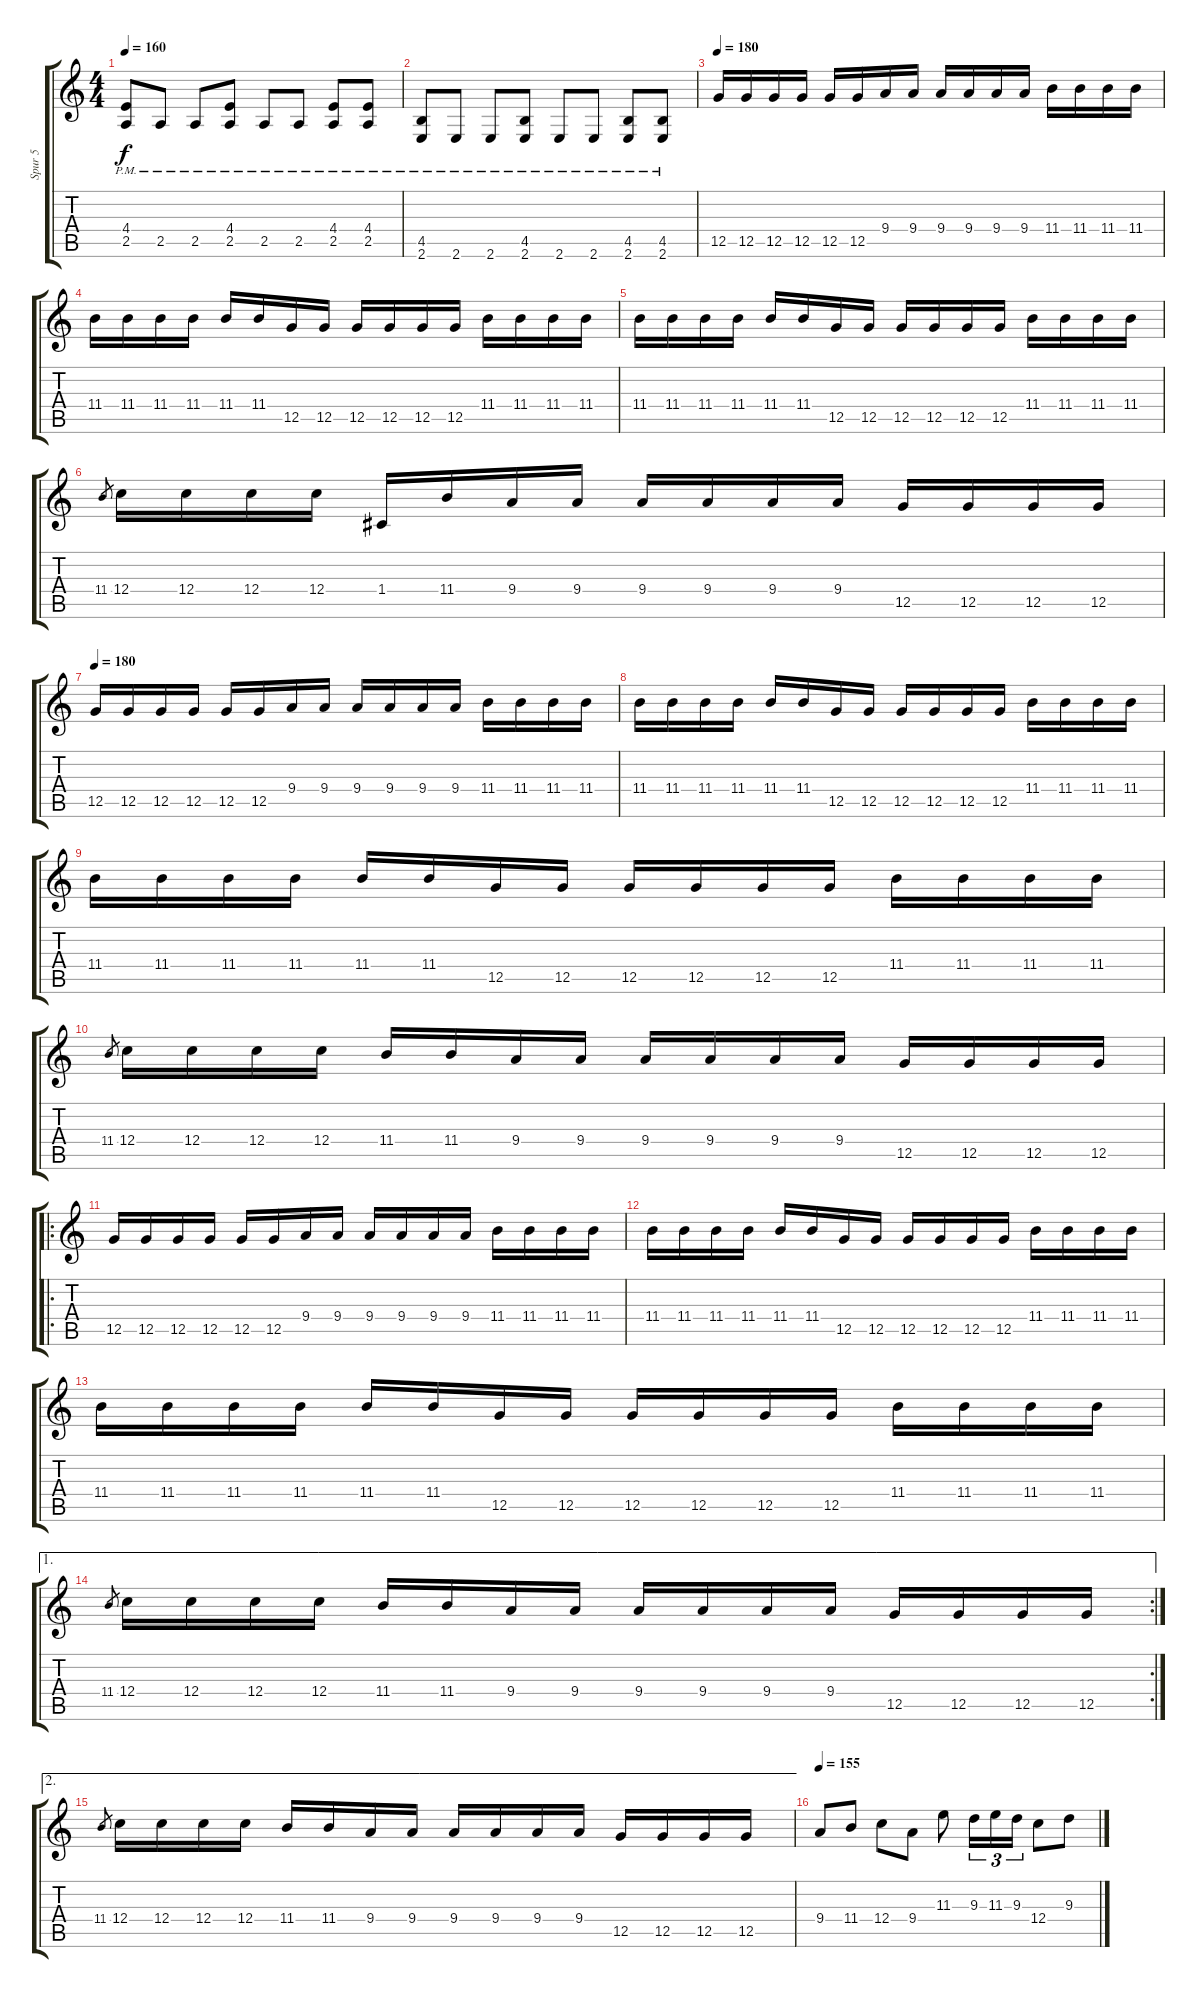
\track ("Spur 5" "Spur 5") {instrument distortionguitar}
\staff {score tabs}
\tuning (D4 A3 F3 C3 G2 D2) {hide}
\ts (4 4)
\tempo 160
\clef g2
\ks c
(4.4{pm} 2.5{pm}).8{dy f} 2.5{pm}.8 2.5{pm}.8 (4.4{pm} 2.5{pm}).8 2.5{pm}.8 2.5{pm}.8 (4.4{pm} 2.5{pm}).8 (4.4{pm} 2.5{pm}).8 |
(4.5{pm} 2.6{pm}).8 2.6{pm}.8 2.6{pm}.8 (4.5{pm} 2.6{pm}).8 2.6{pm}.8 2.6{pm}.8 (4.5{pm} 2.6{pm}).8 (4.5{pm} 2.6{pm}).8 |
\tempo 180
12.5.16 12.5.16 12.5.16 12.5.16 12.5.16 12.5.16 9.4.16 9.4.16 9.4.16 9.4.16 9.4.16 9.4.16 11.4.16 11.4.16 11.4.16 11.4.16 |
11.4.16 11.4.16 11.4.16 11.4.16 11.4.16 11.4.16 12.5.16 12.5.16 12.5.16 12.5.16 12.5.16 12.5.16 11.4.16 11.4.16 11.4.16 11.4.16 |
11.4.16 11.4.16 11.4.16 11.4.16 11.4.16 11.4.16 12.5.16 12.5.16 12.5.16 12.5.16 12.5.16 12.5.16 11.4.16 11.4.16 11.4.16 11.4.16 |
11.4.8{gr} 12.4.16 12.4.16 12.4.16 12.4.16 1.4.16 11.4.16 9.4.16 9.4.16 9.4.16 9.4.16 9.4.16 9.4.16 12.5.16 12.5.16 12.5.16 12.5.16 |
\tempo 180
12.5.16 12.5.16 12.5.16 12.5.16 12.5.16 12.5.16 9.4.16 9.4.16 9.4.16 9.4.16 9.4.16 9.4.16 11.4.16 11.4.16 11.4.16 11.4.16 |
11.4.16 11.4.16 11.4.16 11.4.16 11.4.16 11.4.16 12.5.16 12.5.16 12.5.16 12.5.16 12.5.16 12.5.16 11.4.16 11.4.16 11.4.16 11.4.16 |
11.4.16 11.4.16 11.4.16 11.4.16 11.4.16 11.4.16 12.5.16 12.5.16 12.5.16 12.5.16 12.5.16 12.5.16 11.4.16 11.4.16 11.4.16 11.4.16 |
11.4.8{gr} 12.4.16 12.4.16 12.4.16 12.4.16 11.4.16 11.4.16 9.4.16 9.4.16 9.4.16 9.4.16 9.4.16 9.4.16 12.5.16 12.5.16 12.5.16 12.5.16 |
\ro
12.5.16 12.5.16 12.5.16 12.5.16 12.5.16 12.5.16 9.4.16 9.4.16 9.4.16 9.4.16 9.4.16 9.4.16 11.4.16 11.4.16 11.4.16 11.4.16 |
11.4.16 11.4.16 11.4.16 11.4.16 11.4.16 11.4.16 12.5.16 12.5.16 12.5.16 12.5.16 12.5.16 12.5.16 11.4.16 11.4.16 11.4.16 11.4.16 |
11.4.16 11.4.16 11.4.16 11.4.16 11.4.16 11.4.16 12.5.16 12.5.16 12.5.16 12.5.16 12.5.16 12.5.16 11.4.16 11.4.16 11.4.16 11.4.16 |
\ae 1
\rc 2
11.4.8{gr} 12.4.16 12.4.16 12.4.16 12.4.16 11.4.16 11.4.16 9.4.16 9.4.16 9.4.16 9.4.16 9.4.16 9.4.16 12.5.16 12.5.16 12.5.16 12.5.16 |
\ae 2
11.4.8{gr} 12.4.16 12.4.16 12.4.16 12.4.16 11.4.16 11.4.16 9.4.16 9.4.16 9.4.16 9.4.16 9.4.16 9.4.16 12.5.16 12.5.16 12.5.16 12.5.16 |
\tempo 155
9.4.8 11.4.8 12.4.8 9.4.8 11.3.8 9.3.16{tu (3 2)} 11.3.16{tu (3 2)} 9.3.16{tu (3 2)} 12.4.8 9.3.8
